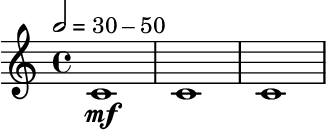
\version "2.24.2"
\language "english"
\include "lilypond-book-preamble.ly"
#(ly:set-option 'tall-page-formats 'png)
\header
{
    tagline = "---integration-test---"
}
\score
{
    \new Staff
    {
        \new Voice
        {
            {
                \tempo 2=30-50
                \time 4/4
                c'1
                \mf
            }
            {
                c'1
            }
            {
                c'1
            }
        }
    }
}
